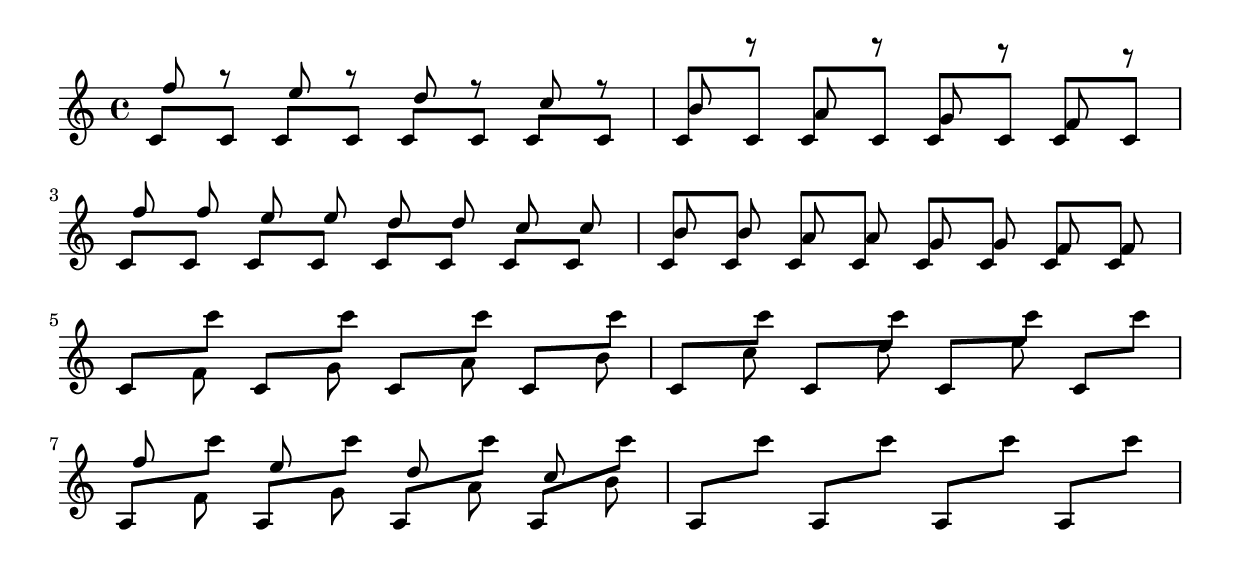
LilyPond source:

\version "2.19.21"
\header {
  texidoc = "Manual beams do not collide with notes."
}

\layout {
%  debug-beam-scoring = ##t
  indent = #0.0
}

\relative \new Staff {

  <<
    \new Voice {
    \voiceOne
    \repeat unfold 8 { c'8[ c] }
  }
    \new Voice \relative {
      \voiceThree
      \autoBeamOff
      f'' r e r
      d r c r
      b r a r
      g r f r
    } 
  >>
  \break

  %% The same with double collisions, to check for scaling problems.
  <<
    \new Voice {
    \voiceOne
    \repeat unfold 8 { c8[ c] }
  }
    \new Voice \relative {
      \voiceThree
      \autoBeamOff
      f'' f e e
      d d c c
      b b a a
      g g f f
    } 
  >>
  \break
  
  <<
     \new Voice {
       \repeat unfold 8 \relative {
	 \voiceOne
	 c'8[
	 \voiceTwo
	 c'']
       }
     }
     \new Voice \relative {
       \voiceFour
       s8 f' 
       s8 g
       s8 a
       s8 b
       s8 c
       s8 d
       s8 e
     }
   >>

  \break
   <<
     \new Voice {
       \repeat unfold 8 \relative {
	 \voiceOne

	 %% We must use a wider interval, otherwise the beam will be
	 %% positioned to descend.
	 a8[
	 \voiceTwo
	 c'']
       }
     }
     \new Voice \relative {
       \voiceFour
       \autoBeamOff
       \stemUp f'' \stemDown f,
       \stemUp e' \stemDown g,
       \stemUp d' \stemDown a
       \stemUp c \stemDown b
     }
   >>
}

